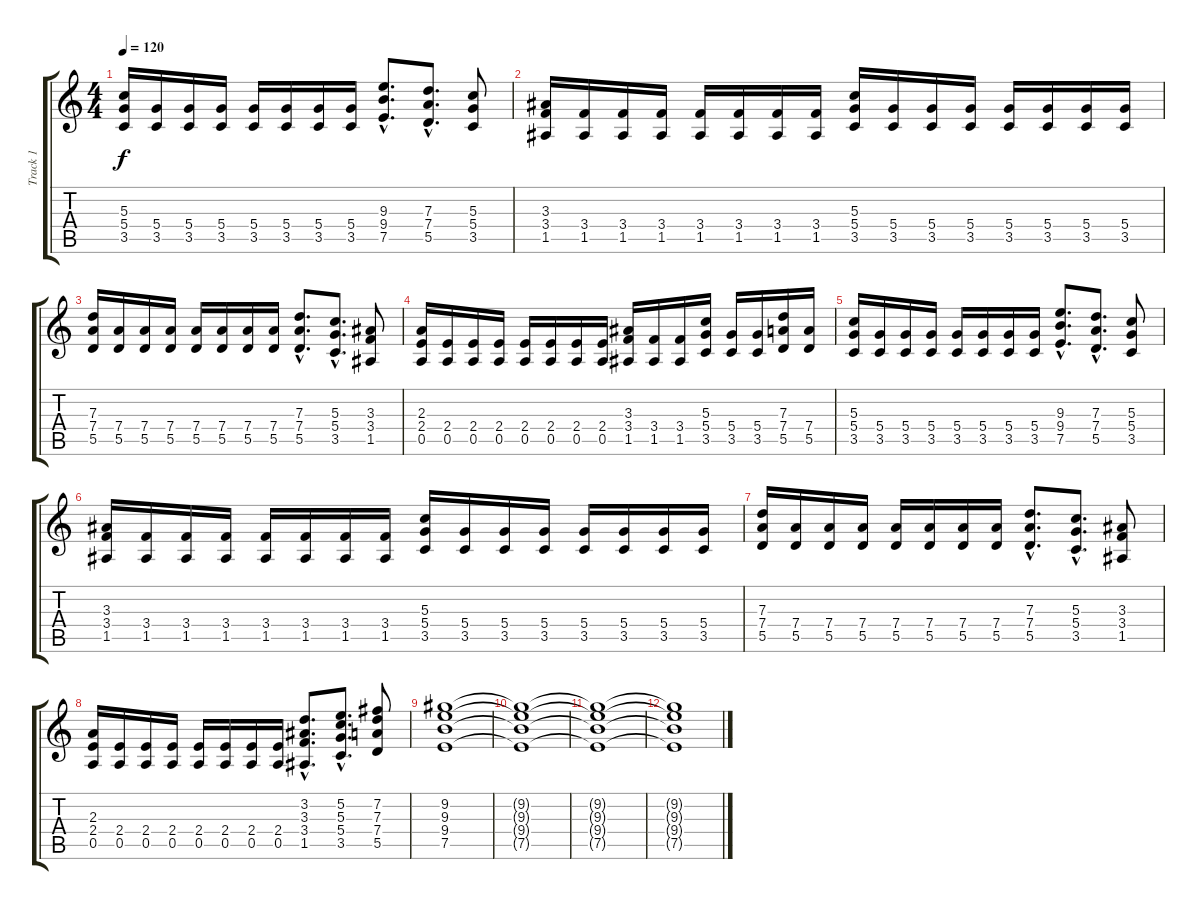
\track ("Track 1" "Track 1") {instrument distortionguitar}
\staff {score tabs}
\tuning (E4 B3 G3 D3 A2 D2) {hide}
\ts (4 4)
\tempo 120
\clef g2
\ks c
(5.3 5.4 3.5).16{dy f} (5.4 3.5).16 (5.4 3.5).16 (5.4 3.5).16 (5.4 3.5).16 (5.4 3.5).16 (5.4 3.5).16 (5.4 3.5).16 (9.3{hac} 9.4{hac} 7.5{hac}).8{d} (7.3{hac} 7.4{hac} 5.5{hac}).8{d} (5.3 5.4 3.5).8 |
(3.3 3.4 1.5).16 (3.4 1.5).16 (3.4 1.5).16 (3.4 1.5).16 (3.4 1.5).16 (3.4 1.5).16 (3.4 1.5).16 (3.4 1.5).16 (5.3 5.4 3.5).16 (5.4 3.5).16 (5.4 3.5).16 (5.4 3.5).16 (5.4 3.5).16 (5.4 3.5).16 (5.4 3.5).16 (5.4 3.5).16 |
(7.3 7.4 5.5).16 (7.4 5.5).16 (7.4 5.5).16 (7.4 5.5).16 (7.4 5.5).16 (7.4 5.5).16 (7.4 5.5).16 (7.4 5.5).16 (7.3{hac} 7.4{hac} 5.5{hac}).8{d} (5.3{hac} 5.4{hac} 3.5{hac}).8{d} (3.3 3.4 1.5).8 |
(2.3 2.4 0.5).16 (2.4 0.5).16 (2.4 0.5).16 (2.4 0.5).16 (2.4 0.5).16 (2.4 0.5).16 (2.4 0.5).16 (2.4 0.5).16 (3.3 3.4 1.5).16 (3.4 1.5).16 (3.4 1.5).16 (5.3 5.4 3.5).16 (5.4 3.5).16 (5.4 3.5).16 (7.3 7.4 5.5).16 (7.4 5.5).16 |
(5.3 5.4 3.5).16 (5.4 3.5).16 (5.4 3.5).16 (5.4 3.5).16 (5.4 3.5).16 (5.4 3.5).16 (5.4 3.5).16 (5.4 3.5).16 (9.3{hac} 9.4{hac} 7.5{hac}).8{d} (7.3{hac} 7.4{hac} 5.5{hac}).8{d} (5.3 5.4 3.5).8 |
(3.3 3.4 1.5).16 (3.4 1.5).16 (3.4 1.5).16 (3.4 1.5).16 (3.4 1.5).16 (3.4 1.5).16 (3.4 1.5).16 (3.4 1.5).16 (5.3 5.4 3.5).16 (5.4 3.5).16 (5.4 3.5).16 (5.4 3.5).16 (5.4 3.5).16 (5.4 3.5).16 (5.4 3.5).16 (5.4 3.5).16 |
(7.3 7.4 5.5).16 (7.4 5.5).16 (7.4 5.5).16 (7.4 5.5).16 (7.4 5.5).16 (7.4 5.5).16 (7.4 5.5).16 (7.4 5.5).16 (7.3{hac} 7.4{hac} 5.5{hac}).8{d} (5.3{hac} 5.4{hac} 3.5{hac}).8{d} (3.3 3.4 1.5).8 |
(2.3 2.4 0.5).16 (2.4 0.5).16 (2.4 0.5).16 (2.4 0.5).16 (2.4 0.5).16 (2.4 0.5).16 (2.4 0.5).16 (2.4 0.5).16 (3.2{hac} 3.3{hac} 3.4{hac} 1.5{hac}).8{d} (5.2{hac} 5.3{hac} 5.4{hac} 3.5{hac}).8{d} (7.2 7.3 7.4 5.5).8 |
(9.2 9.3 9.4 7.5).1 |
(9.2{t} 9.3{t} 9.4{t} 7.5{t}).1{volume 10} |
(9.2{t} 9.3{t} 9.4{t} 7.5{t}).1{volume 7} |
(9.2{t} 9.3{t} 9.4{t} 7.5{t}).1{volume 2}
